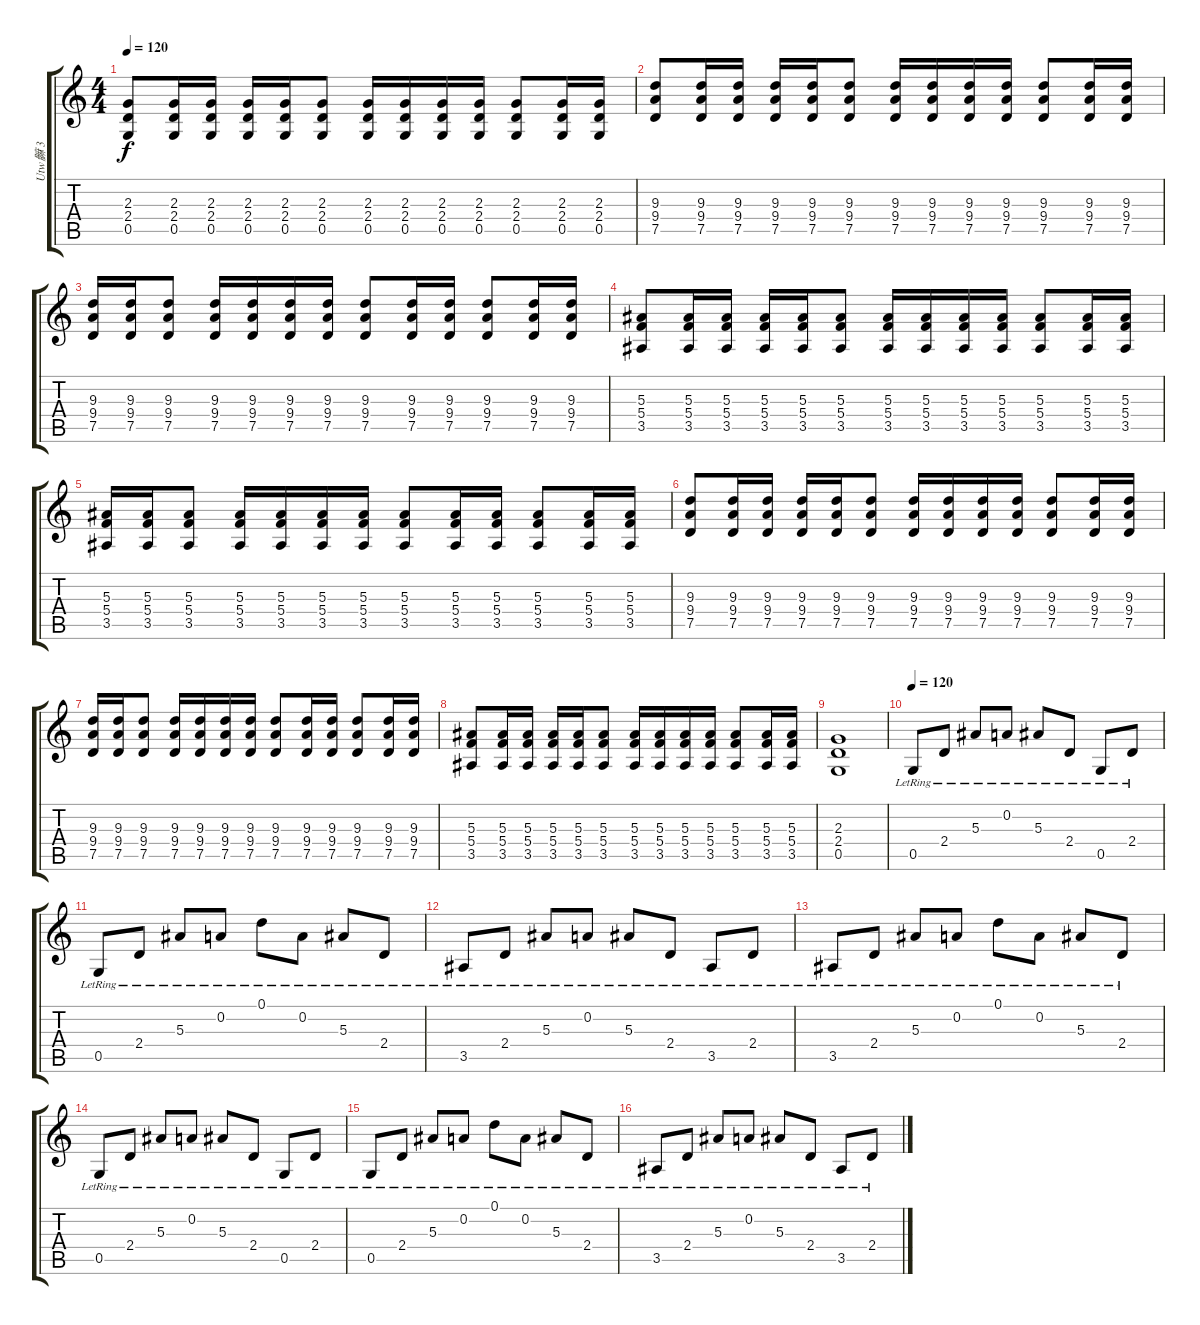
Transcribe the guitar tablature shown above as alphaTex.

\track ("Utw髍 3" "Utw髍 3") {instrument acousticguitarsteel}
\staff {score tabs}
\tuning (D4 A3 F3 C3 G2 D2) {hide}
\ts (4 4)
\tempo 120
\clef g2
\ks c
(2.3 2.4 0.5).8{dy f} (2.3 2.4 0.5).16 (2.3 2.4 0.5).16 (2.3 2.4 0.5).16 (2.3 2.4 0.5).16 (2.3 2.4 0.5).8 (2.3 2.4 0.5).16 (2.3 2.4 0.5).16 (2.3 2.4 0.5).16 (2.3 2.4 0.5).16 (2.3 2.4 0.5).8 (2.3 2.4 0.5).16 (2.3 2.4 0.5).16 |
(9.3 9.4 7.5).8 (9.3 9.4 7.5).16 (9.3 9.4 7.5).16 (9.3 9.4 7.5).16 (9.3 9.4 7.5).16 (9.3 9.4 7.5).8 (9.3 9.4 7.5).16 (9.3 9.4 7.5).16 (9.3 9.4 7.5).16 (9.3 9.4 7.5).16 (9.3 9.4 7.5).8 (9.3 9.4 7.5).16 (9.3 9.4 7.5).16 |
(9.3 9.4 7.5).16 (9.3 9.4 7.5).16 (9.3 9.4 7.5).8 (9.3 9.4 7.5).16 (9.3 9.4 7.5).16 (9.3 9.4 7.5).16 (9.3 9.4 7.5).16 (9.3 9.4 7.5).8 (9.3 9.4 7.5).16 (9.3 9.4 7.5).16 (9.3 9.4 7.5).8 (9.3 9.4 7.5).16 (9.3 9.4 7.5).16 |
(5.3 5.4 3.5).8 (5.3 5.4 3.5).16 (5.3 5.4 3.5).16 (5.3 5.4 3.5).16 (5.3 5.4 3.5).16 (5.3 5.4 3.5).8 (5.3 5.4 3.5).16 (5.3 5.4 3.5).16 (5.3 5.4 3.5).16 (5.3 5.4 3.5).16 (5.3 5.4 3.5).8 (5.3 5.4 3.5).16 (5.3 5.4 3.5).16 |
(5.3 5.4 3.5).16 (5.3 5.4 3.5).16 (5.3 5.4 3.5).8 (5.3 5.4 3.5).16 (5.3 5.4 3.5).16 (5.3 5.4 3.5).16 (5.3 5.4 3.5).16 (5.3 5.4 3.5).8 (5.3 5.4 3.5).16 (5.3 5.4 3.5).16 (5.3 5.4 3.5).8 (5.3 5.4 3.5).16 (5.3 5.4 3.5).16 |
(9.3 9.4 7.5).8 (9.3 9.4 7.5).16 (9.3 9.4 7.5).16 (9.3 9.4 7.5).16 (9.3 9.4 7.5).16 (9.3 9.4 7.5).8 (9.3 9.4 7.5).16 (9.3 9.4 7.5).16 (9.3 9.4 7.5).16 (9.3 9.4 7.5).16 (9.3 9.4 7.5).8 (9.3 9.4 7.5).16 (9.3 9.4 7.5).16 |
(9.3 9.4 7.5).16 (9.3 9.4 7.5).16 (9.3 9.4 7.5).8 (9.3 9.4 7.5).16 (9.3 9.4 7.5).16 (9.3 9.4 7.5).16 (9.3 9.4 7.5).16 (9.3 9.4 7.5).8 (9.3 9.4 7.5).16 (9.3 9.4 7.5).16 (9.3 9.4 7.5).8 (9.3 9.4 7.5).16 (9.3 9.4 7.5).16 |
(5.3 5.4 3.5).8 (5.3 5.4 3.5).16 (5.3 5.4 3.5).16 (5.3 5.4 3.5).16 (5.3 5.4 3.5).16 (5.3 5.4 3.5).8 (5.3 5.4 3.5).16 (5.3 5.4 3.5).16 (5.3 5.4 3.5).16 (5.3 5.4 3.5).16 (5.3 5.4 3.5).8 (5.3 5.4 3.5).16 (5.3 5.4 3.5).16 |
(2.3 2.4 0.5).1 |
\tempo 120
0.5{lr}.8 2.4{lr}.8 5.3{lr}.8 0.2{lr}.8 5.3{lr}.8 2.4{lr}.8 0.5{lr}.8 2.4{lr}.8 |
0.5{lr}.8 2.4{lr}.8 5.3{lr}.8 0.2{lr}.8 0.1{lr}.8 0.2{lr}.8 5.3{lr}.8 2.4{lr}.8 |
3.5{lr}.8 2.4{lr}.8 5.3{lr}.8 0.2{lr}.8 5.3{lr}.8 2.4{lr}.8 3.5{lr}.8 2.4{lr}.8 |
3.5{lr}.8 2.4{lr}.8 5.3{lr}.8 0.2{lr}.8 0.1{lr}.8 0.2{lr}.8 5.3{lr}.8 2.4{lr}.8 |
0.5{lr}.8 2.4{lr}.8 5.3{lr}.8 0.2{lr}.8 5.3{lr}.8 2.4{lr}.8 0.5{lr}.8 2.4{lr}.8 |
0.5{lr}.8 2.4{lr}.8 5.3{lr}.8 0.2{lr}.8 0.1{lr}.8 0.2{lr}.8 5.3{lr}.8 2.4{lr}.8 |
3.5{lr}.8 2.4{lr}.8 5.3{lr}.8 0.2{lr}.8 5.3{lr}.8 2.4{lr}.8 3.5{lr}.8 2.4{lr}.8
